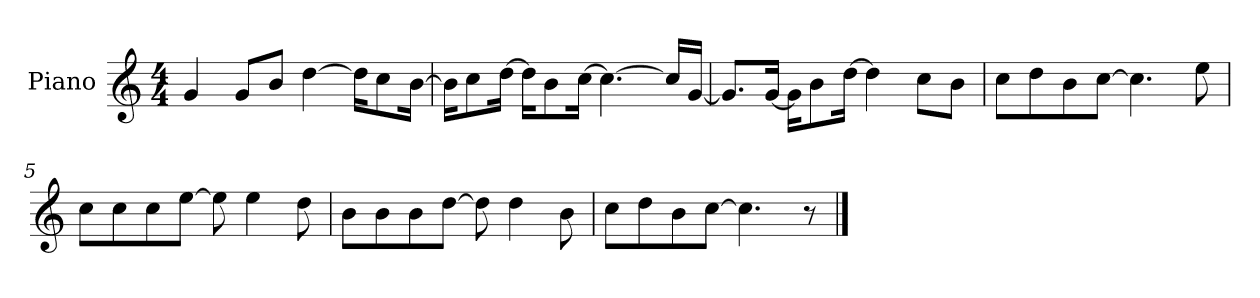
**kern
*part1
*staff1
*I"Piano
*I'P-no
*clefG2
*k[]
*M4/4
*MM90
=1
4g/
8g/L
8b/J
[4dd\
16dd\KL]
8cc\
[16b\Jk
=2
16b\KL]
8cc\
[16dd\Jk
16dd\KL]
8b\
[16cc\Jk
4.cc\_
16cc/LL]
[16g/JJ
=3
8.g/L]
[16g/Jk
16g\KL]
8b\
[16dd\Jk
4dd\]
8cc\L
8b\J
=4
8cc\L
8dd\
8b\
[8cc\J
4.cc\]
8ee\
=5
8cc\L
8cc\
8cc\
[8ee\J
8ee\]
4ee\
8dd\
!!LO:LB:g=z
=6
8b\L
8b\
8b\
[8dd\J
8dd\]
4dd\
8b\
=7
8cc\L
8dd\
8b\
[8cc\J
4.cc\]
8r
==
*-
